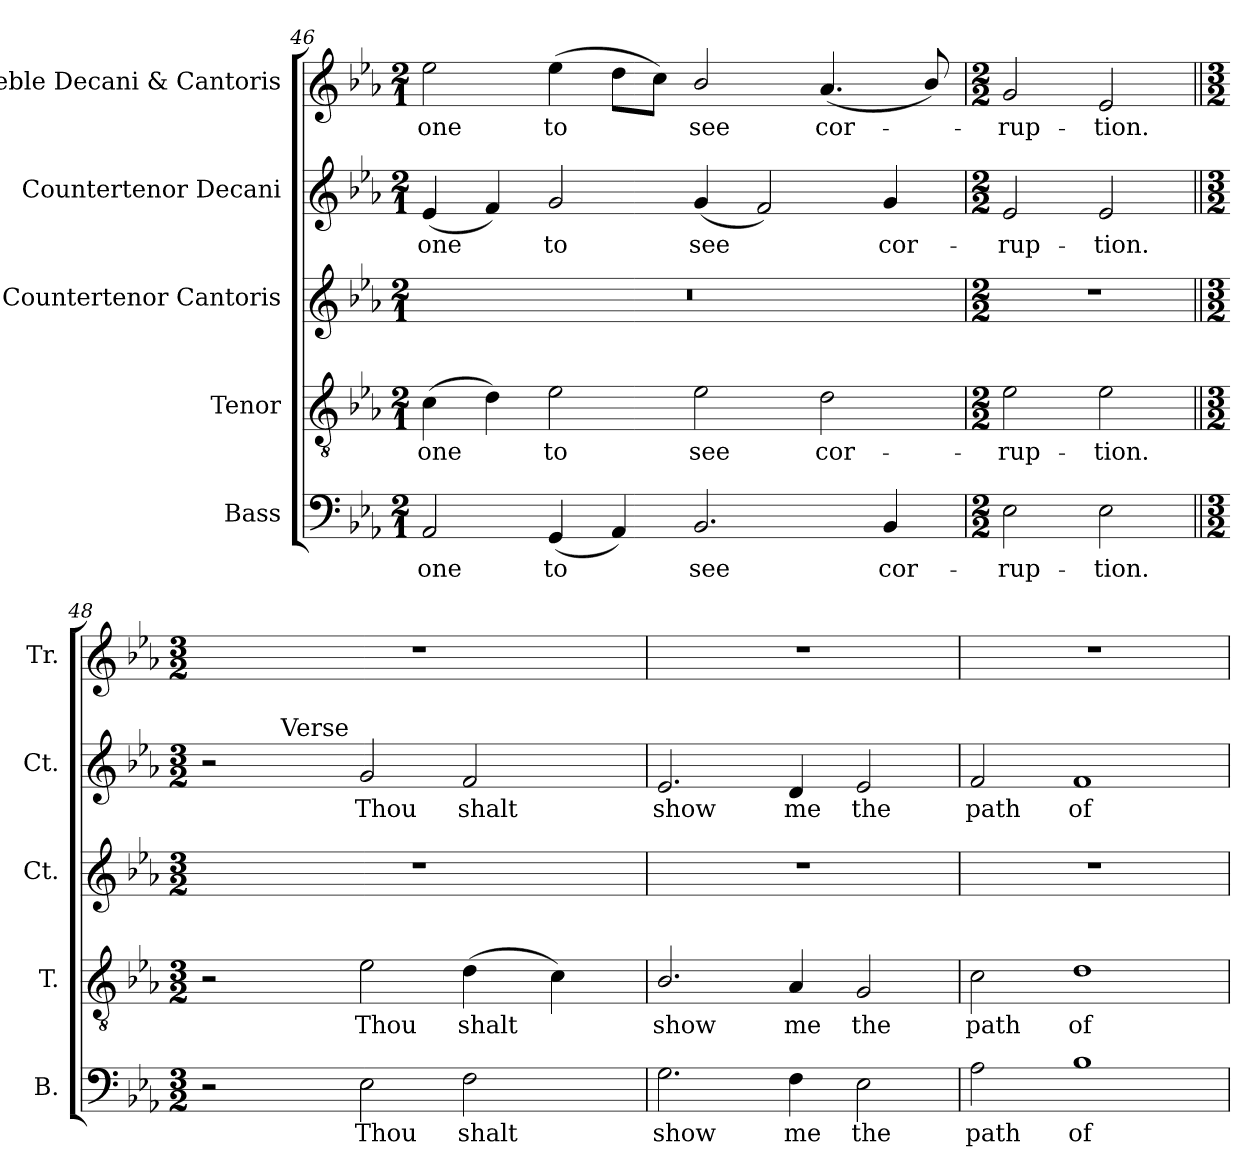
**kern	**text	**kern	**text	**kern	**kern	**text	**kern	**text
*part5	*part5	*part4	*part4	*part3	*part2	*part2	*part1	*part1
*staff5	*staff5	*staff4	*staff4	*staff3	*staff2	*staff2	*staff1	*staff1
*I"Bass	*	*I"Tenor	*	*I"Countertenor Cantoris	*I"Countertenor Decani	*	*I"Treble Decani & Cantoris	*
*I'B.	*	*I'T.	*	*I'Ct.	*I'Ct.	*	*I'Tr.	*
*clefF4	*	*clefGv2	*	*clefG2	*clefG2	*	*clefG2	*
*	*	*ITrd7c12	*	*	*	*	*	*
*k[b-e-a-]	*	*k[b-e-a-]	*	*k[b-e-a-]	*k[b-e-a-]	*	*k[b-e-a-]	*
*E-:	*	*E-:	*	*E-:	*E-:	*	*E-:	*
*M2/1	*	*M2/1	*	*M2/1	*M2/1	*	*M2/1	*
=46	=46	=46	=46	=46	=46	=46	=46	=46
!	!LO:LY:b:color=#000000	!	!	!	!	!	!	!
!	!	!	!LO:LY:b:color=#000000	!LO:N:vis=1	!	!	!	!
!	!	!	!	!	!	!LO:LY:b:color=#000000	!	!
!	!	!	!	!	!	!	!	!LO:LY:b:color=#000000
2AA-i/	one	(4Ci\	one	0r	(4e-i/	one	2ee-i\	one
.	.	4Di\)	.	.	4fi/)	.	.	.
!	!LO:LY:b:color=#000000	!	!	!	!	!	!	!
!	!	!	!LO:LY:b:color=#000000	!	!	!	!	!
!	!	!	!	!	!	!LO:LY:b:color=#000000	!	!
!	!	!	!	!	!	!	!	!LO:LY:b:color=#000000
(4GGi/	to	2E-i\	to	.	2gi/	to	(4ee-i\	to
4AA-i/)	.	.	.	.	.	.	8ddi\L	.
.	.	.	.	.	.	.	8cci\J)	.
!	!LO:LY:b:color=#000000	!	!	!	!	!	!	!
!	!	!	!LO:LY:b:color=#000000	!	!	!	!	!
!	!	!	!	!	!	!LO:LY:b:color=#000000	!	!
!	!	!	!	!	!	!	!	!LO:LY:b:color=#000000
2.BB-i/	see	2E-i\	see	.	(4gi/	see	2b-i/	see
.	.	.	.	.	2fi/)	.	.	.
!	!	!	!LO:LY:b:color=#000000	!	!	!	!	!
!	!	!	!	!	!	!	!	!LO:LY:b:color=#000000
.	.	2Di\	cor-	.	.	.	(4.a-i/	cor-
!	!LO:LY:b:color=#000000	!	!	!	!	!	!	!
!	!	!	!	!	!	!LO:LY:b:color=#000000	!	!
4BB-i/	cor-	.	.	.	4gi/	cor-	.	.
.	.	.	.	.	.	.	8b-i/)	.
!!LO:LB:g=z
=47	=47	=47	=47	=47	=47	=47	=47	=47
*M2/2	*	*M2/2	*	*M2/2	*M2/2	*	*M2/2	*
!	!LO:LY:b:color=#000000	!	!	!	!	!	!	!
!	!	!	!LO:LY:b:color=#000000	!	!	!	!	!
!	!	!	!	!	!	!LO:LY:b:color=#000000	!	!
!	!	!	!	!	!	!	!	!LO:LY:b:color=#000000
2E-i\	-rup-	2E-i\	-rup-	1r	2e-i/	-rup-	2gi/	-rup-
!	!LO:LY:b:color=#000000	!	!	!	!	!	!	!
!	!	!	!LO:LY:b:color=#000000	!	!	!	!	!
!	!	!	!	!	!	!LO:LY:b:color=#000000	!	!
!	!	!	!	!	!	!	!	!LO:LY:b:color=#000000
2E-i\	-tion.	2E-i\	-tion.	.	2e-i/	-tion.	2e-i/	-tion.
=48||	=48||	=48||	=48||	=48||	=48||	=48||	=48||	=48||
*M3/2	*	*M3/2	*	*M3/2	*M3/2	*	*M3/2	*
!	!	!	!	!LO:N:vis=1	!	!	!LO:N:vis=1	!
*	*	*	*	*	*^	*	*	*
2r	.	2r	.	1.r	2r	8ryy	.	1.r	.
.	.	.	.	.	.	32ryy	.	.	.
.	.	.	.	.	.	64ryy	.	.	.
.	.	.	.	.	.	512ryy	.	.	.
!	!	!	!	!	!	!LO:TX:a:t=Verse	!	!	!
.	.	.	.	.	.	1ryy	.	.	.
!	!LO:LY:b:color=#000000	!	!	!	!	!	!	!	!
!	!	!	!LO:LY:b:color=#000000	!	!	!	!	!	!
!	!	!	!	!	!	!	!LO:LY:b:color=#000000	!	!
2E-i\	Thou	2E-i\	Thou	.	2gi/	.	Thou	.	.
!	!LO:LY:b:color=#000000	!	!	!	!	!	!	!	!
!	!	!	!LO:LY:b:color=#000000	!	!	!	!	!	!
!	!	!	!	!	!	!	!LO:LY:b:color=#000000	!	!
2Fi\	shalt	(4Di\	shalt	.	2fi/	.	shalt	.	.
.	.	.	.	.	.	4ryy	.	.	.
.	.	4Ci\)	.	.	.	.	.	.	.
.	.	.	.	.	.	16ryy	.	.	.
.	.	.	.	.	.	128..ryy	.	.	.
*	*	*	*	*	*v	*v	*	*	*
=49	=49	=49	=49	=49	=49	=49	=49	=49
*	*	*	*	*	*^	*	*	*
!	!LO:LY:b:color=#000000	!	!	!	!	!	!	!	!
*	*	*	*	*	*v	*v	*	*	*
*	*	*	*	*	*^	*	*	*
!	!	!	!LO:LY:b:color=#000000	!LO:N:vis=1	!	!	!	!	!
*	*	*	*	*	*v	*v	*	*	*
*	*	*	*	*	*^	*	*	*
!	!	!	!	!	!	!	!LO:LY:b:color=#000000	!LO:N:vis=1	!
*	*	*	*	*	*v	*v	*	*	*
2.Gi\	show	2.BB-i/	show	1.r	2.e-i/	show	1.r	.
!	!LO:LY:b:color=#000000	!	!	!	!	!	!	!
!	!	!	!LO:LY:b:color=#000000	!	!	!	!	!
!	!	!	!	!	!	!LO:LY:b:color=#000000	!	!
4Fi\	me	4AA-i/	me	.	4di/	me	.	.
!	!LO:LY:b:color=#000000	!	!	!	!	!	!	!
!	!	!	!LO:LY:b:color=#000000	!	!	!	!	!
!	!	!	!	!	!	!LO:LY:b:color=#000000	!	!
2E-i\	the	2GGi/	the	.	2e-i/	the	.	.
=50	=50	=50	=50	=50	=50	=50	=50	=50
!	!LO:LY:b:color=#000000	!	!	!	!	!	!	!
!	!	!	!LO:LY:b:color=#000000	!LO:N:vis=1	!	!	!	!
!	!	!	!	!	!	!LO:LY:b:color=#000000	!LO:N:vis=1	!
2A-i\	path	2Ci\	path	1.r	2fi/	path	1.r	.
!	!LO:LY:b:color=#000000	!	!	!	!	!	!	!
!	!	!	!LO:LY:b:color=#000000	!	!	!	!	!
!	!	!	!	!	!	!LO:LY:b:color=#000000	!	!
1B-i	of	1Di	of	.	1fi	of	.	.
=	=	=	=	=	=	=	=	=
*-	*-	*-	*-	*-	*-	*-	*-	*-
